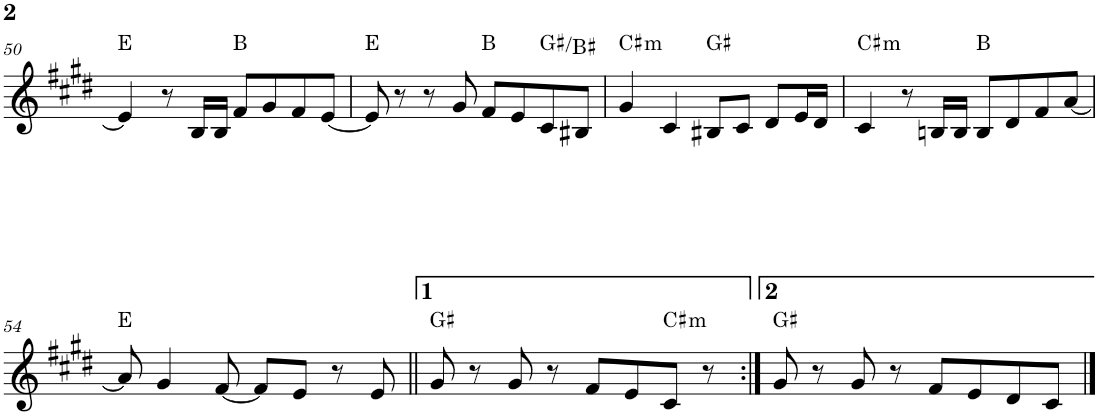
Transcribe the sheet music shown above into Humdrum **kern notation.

**kern	**harte
*part1	*part1
*staff1	*
*I"P1	*
!!LO:PB:g=z
*clefG2	*
*k[f#c#g#d#]	*
*c#:	*
*M4/4	*
=50	=50
4e/]	E:maj
8r	.
16B/LL	.
16B/JJ	.
8f#/L	B:maj
8g#/	.
8f#/	.
[<8e/J	.
=51	=51
8e/]	E:maj
8r	.
8r	.
8g#/	.
8f#/L	B:maj
8e/	.
8c#/	G#:maj/3
8B#X/J	.
=52	=52
!	!LO:H:kt=m
4g#/	C#:min
4c#/	.
8B#X/L	G#:maj
8c#/J	.
8d#/L	.
16e/L	.
16d#/JJ	.
=53	=53
!	!LO:H:kt=m
4c#/	C#:min
8r	.
16Bn/LL	.
16B/JJ	.
8B/L	B:maj
8d#/	.
8f#/	.
[<8a/J	.
!!LO:LB:g=z
=54	=54
8a/]	E:maj
4g#/	.
[<8f#/	.
8f#/L]	.
8e/J	.
8r	.
8e/	.
=55||	=55||
8g#/	G#:maj
8r	.
8g#/	.
8r	.
8f#/L	.
8e/	.
!	!LO:H:kt=m
8c#/J	C#:min
8r	.
=56:|!	=56:|!
8g#/	G#:maj
8r	.
8g#/	.
8r	.
8f#/L	.
8e/	.
8d#/	.
8c#/J	.
==	==
*-	*-
